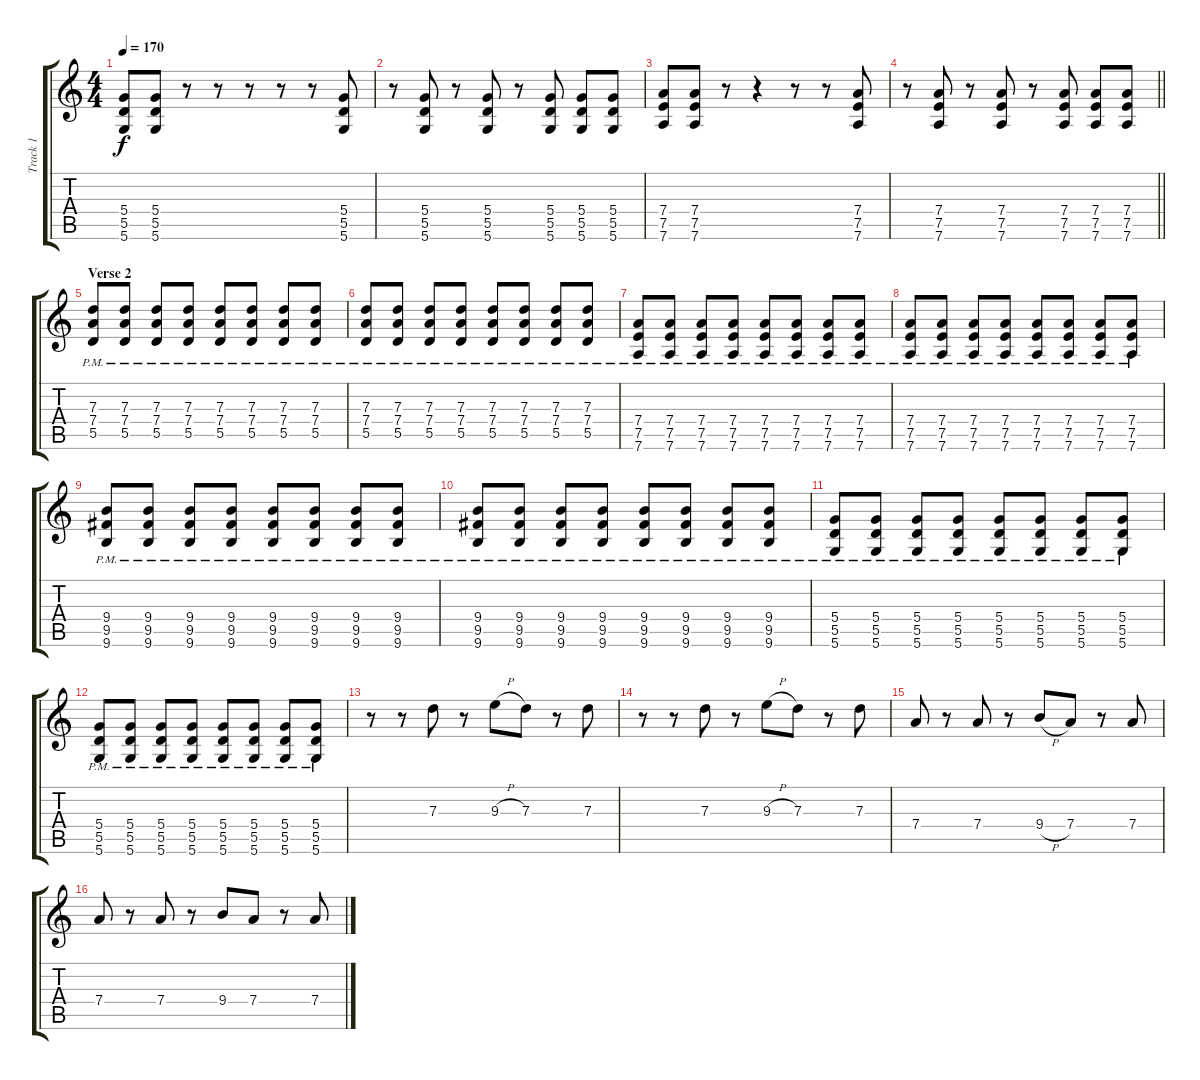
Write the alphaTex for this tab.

\track ("Track 1" "Track 1") {instrument distortionguitar}
\staff {score tabs}
\tuning (E4 B3 G3 D3 A2 D2) {hide}
\ts (4 4)
\tempo 170
\clef g2
\ks c
(5.4 5.5 5.6).8{dy f volume 16} (5.4 5.5 5.6).8 r.8 r.8 r.8 r.8 r.8 (5.4 5.5 5.6).8 |
r.8 (5.4 5.5 5.6).8 r.8 (5.4 5.5 5.6).8 r.8 (5.4 5.5 5.6).8 (5.4 5.5 5.6).8 (5.4 5.5 5.6).8 |
(7.4 7.5 7.6).8 (7.4 7.5 7.6).8 r.8 r.4 r.8 r.8 (7.4 7.5 7.6).8 |
\barLineRight lightlight
r.8 (7.4 7.5 7.6).8 r.8 (7.4 7.5 7.6).8 r.8 (7.4 7.5 7.6).8 (7.4 7.5 7.6).8 (7.4 7.5 7.6).8 |
\section ("" "Verse 2")
(7.3{pm} 7.4{pm} 5.5{pm}).8{volume 10} (7.3{pm} 7.4{pm} 5.5{pm}).8 (7.3{pm} 7.4{pm} 5.5{pm}).8 (7.3{pm} 7.4{pm} 5.5{pm}).8 (7.3{pm} 7.4{pm} 5.5{pm}).8 (7.3{pm} 7.4{pm} 5.5{pm}).8 (7.3{pm} 7.4{pm} 5.5{pm}).8 (7.3{pm} 7.4{pm} 5.5{pm}).8 |
(7.3{pm} 7.4{pm} 5.5{pm}).8 (7.3{pm} 7.4{pm} 5.5{pm}).8 (7.3{pm} 7.4{pm} 5.5{pm}).8 (7.3{pm} 7.4{pm} 5.5{pm}).8 (7.3{pm} 7.4{pm} 5.5{pm}).8 (7.3{pm} 7.4{pm} 5.5{pm}).8 (7.3{pm} 7.4{pm} 5.5{pm}).8 (7.3{pm} 7.4{pm} 5.5{pm}).8 |
(7.4{pm} 7.5{pm} 7.6{pm}).8 (7.4{pm} 7.5{pm} 7.6{pm}).8 (7.4{pm} 7.5{pm} 7.6{pm}).8 (7.4{pm} 7.5{pm} 7.6{pm}).8 (7.4{pm} 7.5{pm} 7.6{pm}).8 (7.4{pm} 7.5{pm} 7.6{pm}).8 (7.4{pm} 7.5{pm} 7.6).8 (7.4{pm} 7.5{pm} 7.6{pm}).8 |
(7.4{pm} 7.5{pm} 7.6{pm}).8 (7.4{pm} 7.5{pm} 7.6{pm}).8 (7.4{pm} 7.5{pm} 7.6{pm}).8 (7.4{pm} 7.5{pm} 7.6{pm}).8 (7.4{pm} 7.5{pm} 7.6{pm}).8 (7.4{pm} 7.5{pm} 7.6{pm}).8 (7.4{pm} 7.5{pm} 7.6{pm}).8 (7.4{pm} 7.5{pm} 7.6{pm}).8 |
(9.4{pm} 9.5{pm} 9.6{pm}).8 (9.4{pm} 9.5{pm} 9.6{pm}).8 (9.4{pm} 9.5{pm} 9.6{pm}).8 (9.4{pm} 9.5{pm} 9.6{pm}).8 (9.4{pm} 9.5{pm} 9.6{pm}).8 (9.4{pm} 9.5{pm} 9.6{pm}).8 (9.4{pm} 9.5{pm} 9.6{pm}).8 (9.4{pm} 9.5{pm} 9.6{pm}).8 |
(9.4{pm} 9.5{pm} 9.6{pm}).8 (9.4{pm} 9.5{pm} 9.6{pm}).8 (9.4{pm} 9.5{pm} 9.6{pm}).8 (9.4{pm} 9.5{pm} 9.6{pm}).8 (9.4{pm} 9.5{pm} 9.6{pm}).8 (9.4{pm} 9.5{pm} 9.6{pm}).8 (9.4{pm} 9.5{pm} 9.6{pm}).8 (9.4{pm} 9.5{pm} 9.6{pm}).8 |
(5.4{pm} 5.5{pm} 5.6{pm}).8 (5.4{pm} 5.5{pm} 5.6{pm}).8 (5.4{pm} 5.5{pm} 5.6{pm}).8 (5.4{pm} 5.5{pm} 5.6{pm}).8 (5.4{pm} 5.5{pm} 5.6{pm}).8 (5.4{pm} 5.5{pm} 5.6{pm}).8 (5.4{pm} 5.5{pm} 5.6{pm}).8 (5.4{pm} 5.5{pm} 5.6{pm}).8 |
(5.4{pm} 5.5{pm} 5.6{pm}).8 (5.4{pm} 5.5{pm} 5.6{pm}).8 (5.4{pm} 5.5{pm} 5.6{pm}).8 (5.4{pm} 5.5{pm} 5.6{pm}).8 (5.4{pm} 5.5{pm} 5.6{pm}).8 (5.4{pm} 5.5{pm} 5.6{pm}).8 (5.4{pm} 5.5{pm} 5.6{pm}).8 (5.4{pm} 5.5{pm} 5.6{pm}).8 |
r.8 r.8 7.3.8 r.8 9.3{h}.8 7.3.8 r.8 7.3.8 |
r.8 r.8 7.3.8 r.8 9.3{h}.8 7.3.8 r.8 7.3.8 |
7.4.8 r.8 7.4.8 r.8 9.4{h}.8 7.4.8 r.8 7.4.8 |
7.4.8 r.8 7.4.8 r.8 9.4.8 7.4.8 r.8 7.4.8
